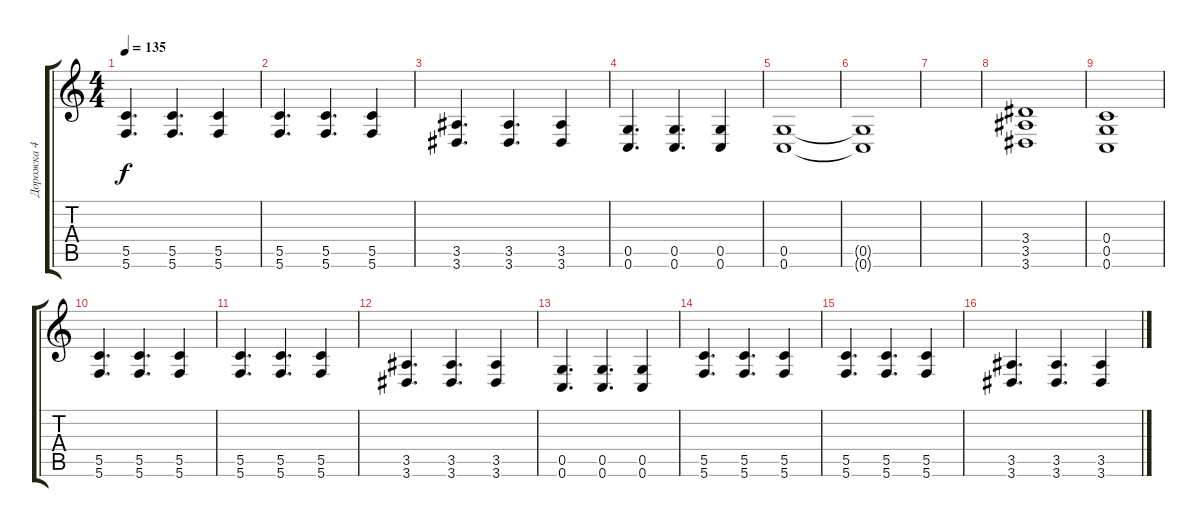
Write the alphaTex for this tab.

\track ("Дорожка 4" "Дорожка 4") {instrument overdrivenguitar}
\staff {score tabs}
\tuning (D4 A3 F3 C3 G2 C2) {hide}
\ts (4 4)
\tempo 135
\clef g2
\ks c
(5.5 5.6).4{d dy f} (5.5 5.6).4{d} (5.5 5.6).4 |
(5.5 5.6).4{d} (5.5 5.6).4{d} (5.5 5.6).4 |
(3.5 3.6).4{d} (3.5 3.6).4{d} (3.5 3.6).4 |
(0.5 0.6).4{d} (0.5 0.6).4{d} (0.5 0.6).4 |
(0.5 0.6).1 |
(0.5{t} 0.6{t}).1 |
|
(3.4 3.5 3.6).1 |
(0.4 0.5 0.6).1 |
(5.5 5.6).4{d} (5.5 5.6).4{d} (5.5 5.6).4 |
(5.5 5.6).4{d} (5.5 5.6).4{d} (5.5 5.6).4 |
(3.5 3.6).4{d} (3.5 3.6).4{d} (3.5 3.6).4 |
(0.5 0.6).4{d} (0.5 0.6).4{d} (0.5 0.6).4 |
(5.5 5.6).4{d} (5.5 5.6).4{d} (5.5 5.6).4 |
(5.5 5.6).4{d} (5.5 5.6).4{d} (5.5 5.6).4 |
(3.5 3.6).4{d} (3.5 3.6).4{d} (3.5 3.6).4
